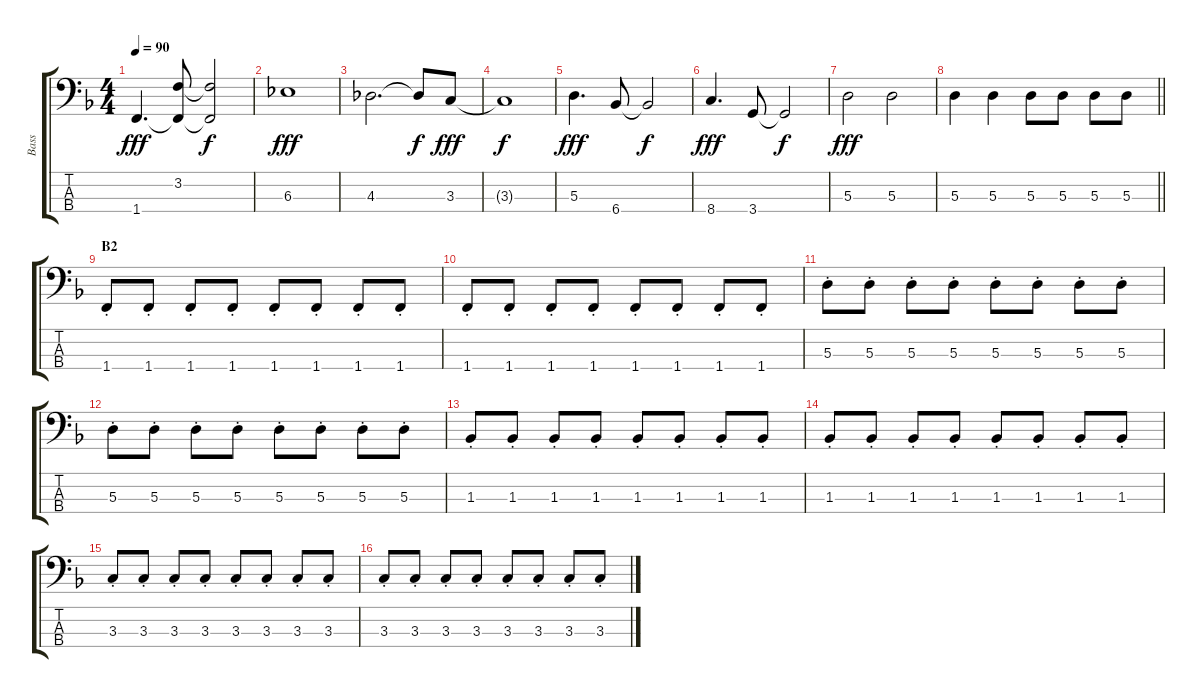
\track ("Bass" "Bass") {instrument electricbassfinger}
\staff {score tabs}
\tuning (G2 D2 A1 E1) {hide}
\ts (4 4)
\tempo 90
\clef f4
\ks f
1.4.4{d dy fff} (3.2 1.4{t}).8 (3.2{t} 1.4{t}).2{dy f} |
6.3.1{dy fff} |
4.3.2{d} 4.3{t}.8{dy f} 3.3.8{dy fff} |
3.3{t}.1{dy f} |
5.3.4{d dy fff} 6.4.8 6.4{t}.2{dy f} |
8.4.4{d dy fff} 3.4.8 3.4{t}.2{dy f} |
5.3.2{dy fff} 5.3.2 |
\barLineRight lightlight
5.3.4 5.3.4 5.3.8 5.3.8 5.3.8 5.3.8 |
\section ("" "B2")
1.4{st}.8 1.4{st}.8 1.4{st}.8 1.4{st}.8 1.4{st}.8 1.4{st}.8 1.4{st}.8 1.4{st}.8 |
1.4{st}.8 1.4{st}.8 1.4{st}.8 1.4{st}.8 1.4{st}.8 1.4{st}.8 1.4{st}.8 1.4{st}.8 |
5.3{st}.8 5.3{st}.8 5.3{st}.8 5.3{st}.8 5.3{st}.8 5.3{st}.8 5.3{st}.8 5.3{st}.8 |
5.3{st}.8 5.3{st}.8 5.3{st}.8 5.3{st}.8 5.3{st}.8 5.3{st}.8 5.3{st}.8 5.3{st}.8 |
1.3{st}.8 1.3{st}.8 1.3{st}.8 1.3{st}.8 1.3{st}.8 1.3{st}.8 1.3{st}.8 1.3{st}.8 |
1.3{st}.8 1.3{st}.8 1.3{st}.8 1.3{st}.8 1.3{st}.8 1.3{st}.8 1.3{st}.8 1.3{st}.8 |
3.3{st}.8 3.3{st}.8 3.3{st}.8 3.3{st}.8 3.3{st}.8 3.3{st}.8 3.3{st}.8 3.3{st}.8 |
3.3{st}.8 3.3{st}.8 3.3{st}.8 3.3{st}.8 3.3{st}.8 3.3{st}.8 3.3{st}.8 3.3{st}.8
